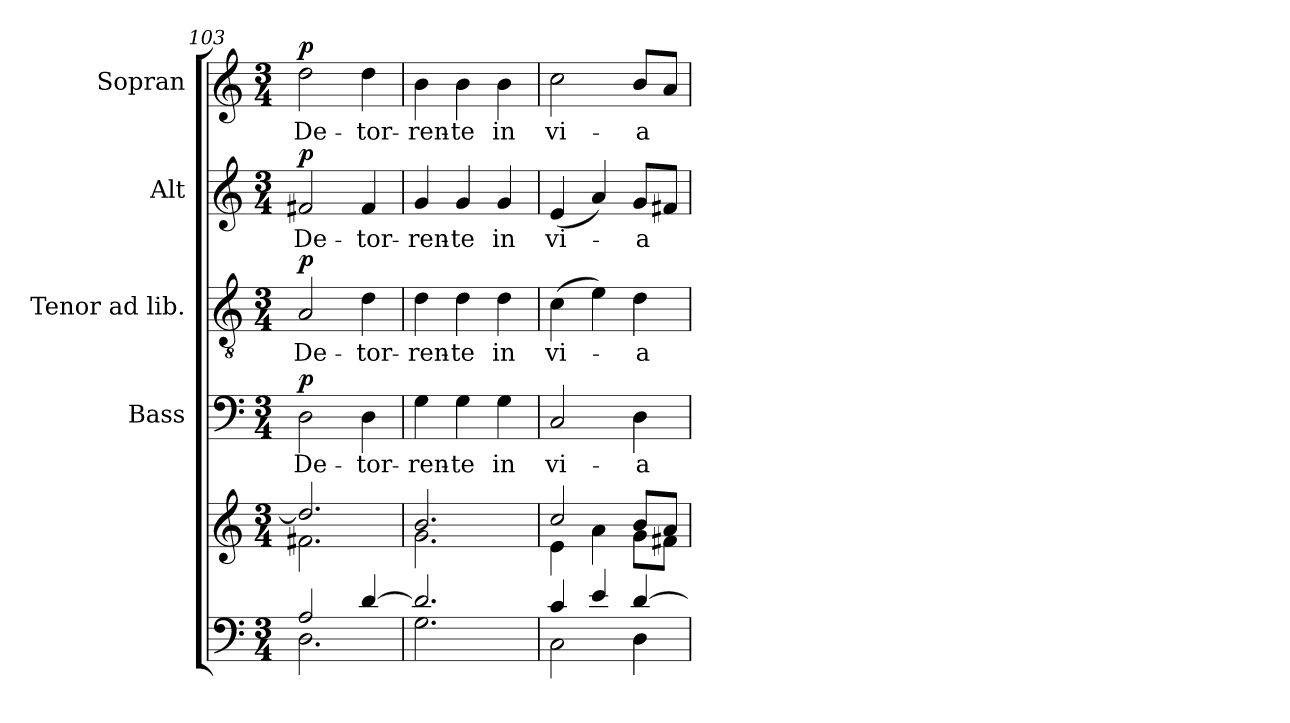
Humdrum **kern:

**kern	**kern	**kern	**text	**dynam	**kern	**text	**dynam	**kern	**text	**dynam	**kern	**text	**dynam
*part5	*part5	*part4	*part4	*part4	*part3	*part3	*part3	*part2	*part2	*part2	*part1	*part1	*part1
*staff6	*staff5	*staff4	*staff4	*staff4	*staff3	*staff3	*staff3	*staff2	*staff2	*staff2	*staff1	*staff1	*staff1
*	*	*I"Bass	*	*	*I"Tenor ad lib.	*	*	*I"Alt	*	*	*I"Sopran	*	*
*	*	*I'B.	*	*	*I'T.	*	*	*I'A.	*	*	*I'S.	*	*
*clefF4	*clefG2	*clefF4	*	*	*clefGv2	*	*	*clefG2	*	*	*clefG2	*	*
*k[]	*k[]	*k[]	*	*	*k[]	*	*	*k[]	*	*	*k[]	*	*
*C:	*C:	*C:	*	*	*C:	*	*	*C:	*	*	*C:	*	*
*M3/4	*M3/4	*M3/4	*	*	*M3/4	*	*	*M3/4	*	*	*M3/4	*	*
=103	=103	=103	=103	=103	=103	=103	=103	=103	=103	=103	=103	=103	=103
*^	*^	*	*	*	*	*	*	*	*	*	*	*	*
!	!	!	!	!	!LO:LY:b	!LO:DY:a	!	!LO:LY:b	!LO:DY:a	!	!LO:LY:b	!LO:DY:a	!	!LO:LY:b	!LO:DY:a
2A/	2.D\	2.dd/]	2.f#X\	2D\	De-	p	2A/	De-	p	2f#X/	De-	p	2dd\	De-	p
!	!	!	!	!	!LO:LY:b	!	!	!LO:LY:b	!	!	!LO:LY:b	!	!	!LO:LY:b	!
[>4d/	.	.	.	4D\	-tor-	.	4d\	-tor-	.	4f#/	-tor-	.	4dd\	-tor-	.
=104	=104	=104	=104	=104	=104	=104	=104	=104	=104	=104	=104	=104	=104	=104	=104
!	!	!	!	!	!LO:LY:b	!	!	!LO:LY:b	!	!	!LO:LY:b	!	!	!LO:LY:b	!
2.d/]	2.G\	2.b/	2.g\	4G\	-ren-	.	4d\	-ren-	.	4g/	-ren-	.	4b\	-ren-	.
!	!	!	!	!	!LO:LY:b	!	!	!LO:LY:b	!	!	!LO:LY:b	!	!	!LO:LY:b	!
.	.	.	.	4G\	-te	.	4d\	-te	.	4g/	-te	.	4b\	-te	.
!	!	!	!	!	!LO:LY:b	!	!	!LO:LY:b	!	!	!LO:LY:b	!	!	!LO:LY:b	!
.	.	.	.	4G\	in	.	4d\	in	.	4g/	in	.	4b\	in	.
=105	=105	=105	=105	=105	=105	=105	=105	=105	=105	=105	=105	=105	=105	=105	=105
!	!	!	!	!	!LO:LY:b	!	!	!LO:LY:b	!	!	!LO:LY:b	!	!	!LO:LY:b	!
4c/	2C\	2cc/	4e\	2C/	vi-	.	(>4c\	vi-	.	(<4e/	vi-	.	2cc\	vi-	.
4e/	.	.	4a\	.	.	.	4e\)	.	.	4a/)	.	.	.	.	.
!	!	!	!	!	!LO:LY:b	!	!	!LO:LY:b	!	!	!LO:LY:b	!	!	!LO:LY:b	!
[>4d/	4D\	8b/L	8g\L	4D\	-a	.	4d\	-a	.	8g/L	-a	.	8b/L	-a	.
.	.	8a/J	8f#X\J	.	.	.	.	.	.	8f#X/J	.	.	8a/J	.	.
*v	*v	*	*	*	*	*	*	*	*	*	*	*	*	*	*
*	*v	*v	*	*	*	*	*	*	*	*	*	*	*	*
=	=	=	=	=	=	=	=	=	=	=	=	=	=
*-	*-	*-	*-	*-	*-	*-	*-	*-	*-	*-	*-	*-	*-
